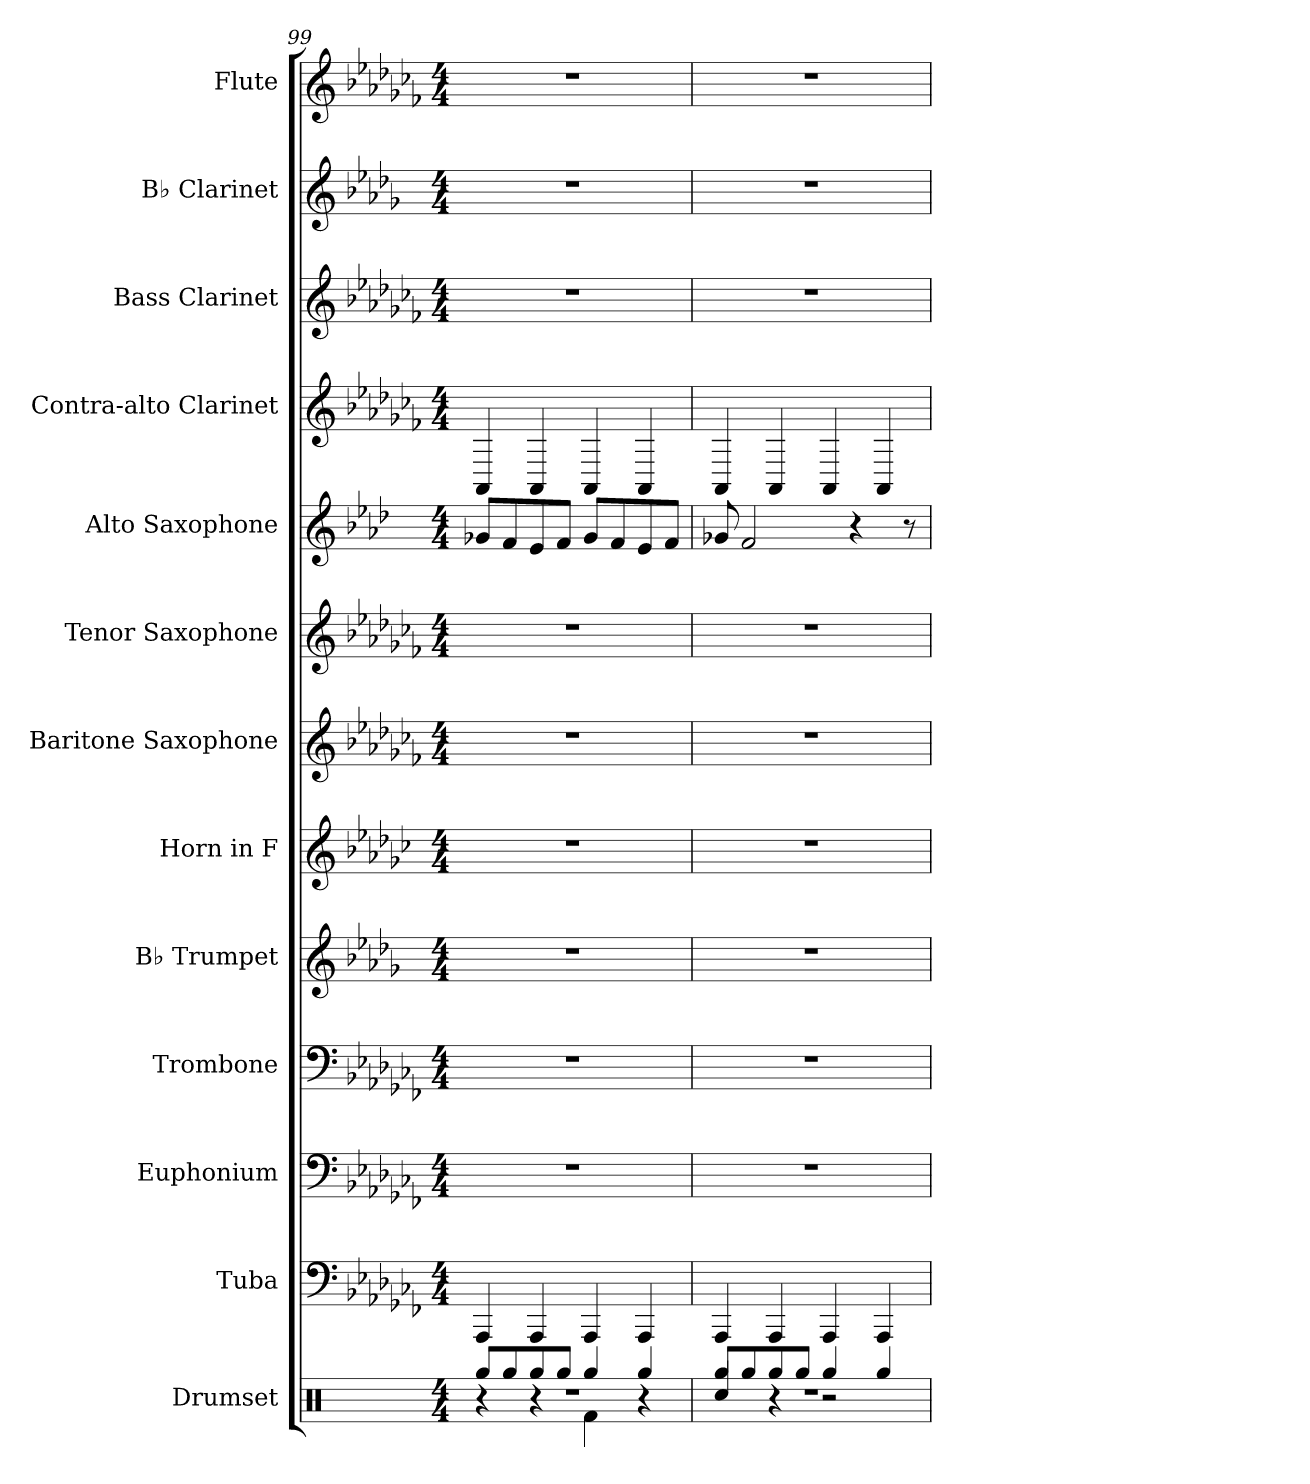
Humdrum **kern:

**kern	**kern	**kern	**kern	**kern	**kern	**kern	**kern	**kern	**kern	**kern	**kern	**kern
*part13	*part12	*part11	*part10	*part9	*part8	*part7	*part6	*part5	*part4	*part3	*part2	*part1
*staff13	*staff12	*staff11	*staff10	*staff9	*staff8	*staff7	*staff6	*staff5	*staff4	*staff3	*staff2	*staff1
*I"Drumset	*I"Tuba	*I"Euphonium	*I"Trombone	*I"B♭ Trumpet	*I"Horn in F	*I"Baritone Saxophone	*I"Tenor Saxophone	*I"Alto Saxophone	*I"Contra-alto Clarinet	*I"Bass Clarinet	*I"B♭ Clarinet	*I"Flute
*I'Drs.	*I'Tba.	*I'Euph.	*I'Tbn.	*I'B♭ Tpt.	*	*I'Bar. Sax.	*I'T. Sax.	*I'A. Sax.	*I'C-a. Cl.	*I'B. Cl.	*I'B♭ Cl.	*I'Fl.
*clefX	*clefF4	*clefF4	*clefF4	*clefG2	*clefG2	*clefG2	*clefG2	*clefG2	*clefG2	*clefG2	*clefG2	*clefG2
*	*	*	*	*ITrd1c2	*ITrd4c7	*ITrd12c21	*ITrd8c14	*ITrd5c9	*ITrd12c21	*ITrd8c14	*ITrd1c2	*
*k[]	*k[b-e-a-d-g-c-f-]	*k[b-e-a-d-g-c-f-]	*k[b-e-a-d-g-c-f-]	*k[b-e-a-d-g-c-f-]	*k[b-e-a-d-g-c-f-]	*k[b-e-a-d-g-c-f-]	*k[b-e-a-d-g-c-f-]	*k[b-e-a-d-g-c-f-]	*k[b-e-a-d-g-c-f-]	*k[b-e-a-d-g-c-f-]	*k[b-e-a-d-g-c-f-]	*k[b-e-a-d-g-c-f-]
*M4/4	*M4/4	*M4/4	*M4/4	*M4/4	*M4/4	*M4/4	*M4/4	*M4/4	*M4/4	*M4/4	*M4/4	*M4/4
=99	=99	=99	=99	=99	=99	=99	=99	=99	=99	=99	=99	=99
*^	*	*	*	*	*	*	*	*	*	*	*	*
*	*^	*	*	*	*	*	*	*	*	*	*	*	*
4r	1r	8Rgg/L	4AAA-/	1r	1r	1r	1r	1r	1r	8B--X/L	4AAA-/	1r	1r	1r
.	.	8Rgg/	.	.	.	.	.	.	.	8A-/	.	.	.	.
4r	.	8Rgg/	4AAA-/	.	.	.	.	.	.	8G-/	4AAA-/	.	.	.
.	.	8Rgg/J	.	.	.	.	.	.	.	8A-/J	.	.	.	.
4Rf\	.	4Rgg/	4AAA-/	.	.	.	.	.	.	8B--/L	4AAA-/	.	.	.
.	.	.	.	.	.	.	.	.	.	8A-/	.	.	.	.
4r	.	4Rgg/	4AAA-/	.	.	.	.	.	.	8G-/	4AAA-/	.	.	.
.	.	.	.	.	.	.	.	.	.	8A-/J	.	.	.	.
=100	=100	=100	=100	=100	=100	=100	=100	=100	=100	=100	=100	=100	=100	=100
4Rcc/	1r	8Rgg/L	4AAA-/	1r	1r	1r	1r	1r	1r	8B--X/	4AAA-/	1r	1r	1r
.	.	8Rgg/	.	.	.	.	.	.	.	2A-/	.	.	.	.
4r	.	8Rgg/	4AAA-/	.	.	.	.	.	.	.	4AAA-/	.	.	.
.	.	8Rgg/J	.	.	.	.	.	.	.	.	.	.	.	.
2r	.	4Rgg/	4AAA-/	.	.	.	.	.	.	.	4AAA-/	.	.	.
.	.	.	.	.	.	.	.	.	.	4r	.	.	.	.
.	.	4Rgg/	4AAA-/	.	.	.	.	.	.	.	4AAA-/	.	.	.
.	.	.	.	.	.	.	.	.	.	8r	.	.	.	.
*v	*v	*v	*	*	*	*	*	*	*	*	*	*	*	*
=	=	=	=	=	=	=	=	=	=	=	=	=
*-	*-	*-	*-	*-	*-	*-	*-	*-	*-	*-	*-	*-
